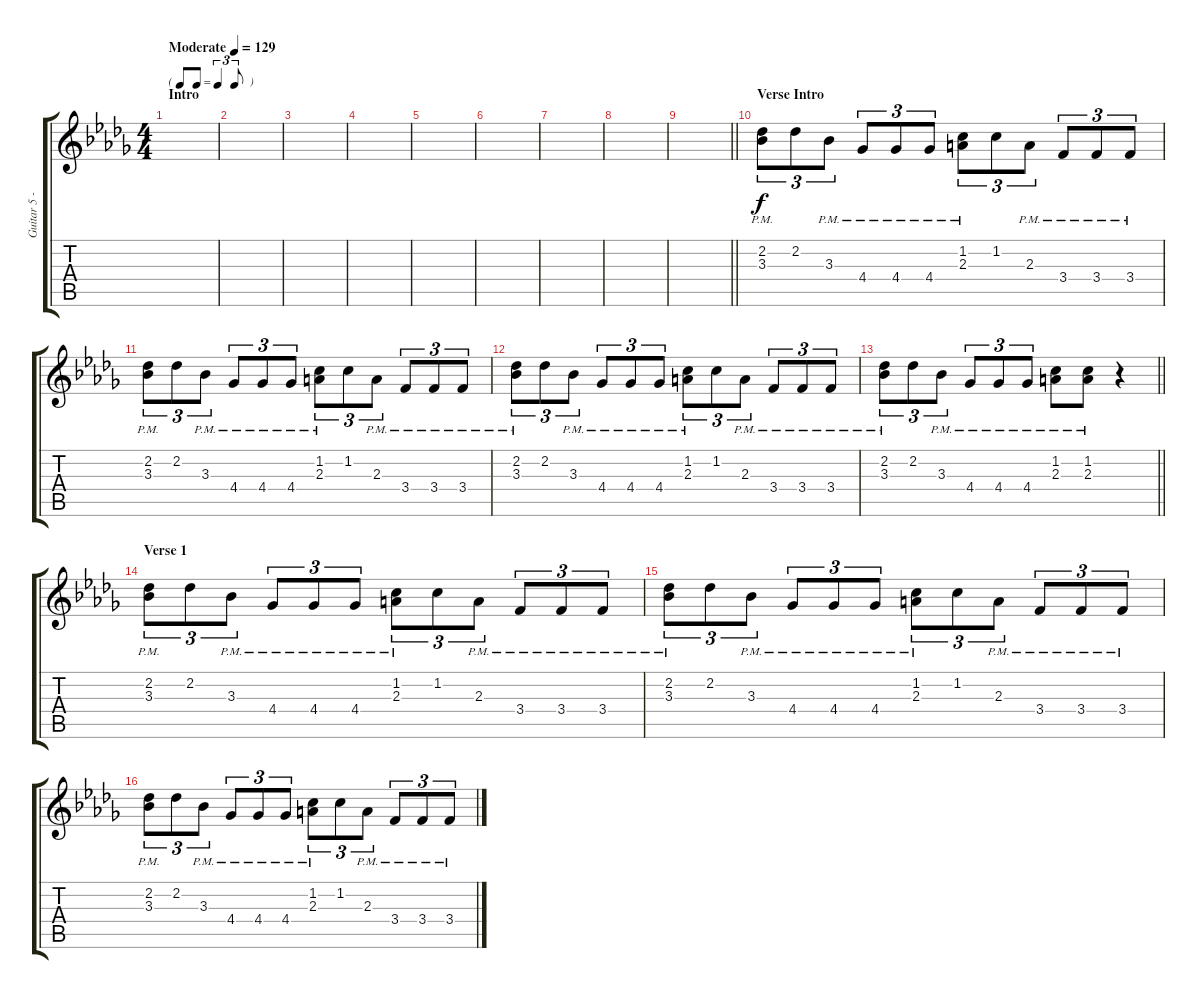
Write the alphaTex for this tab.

\track ("Guitar 5 - Clean" "Guitar 5 -") {instrument electricguitarclean}
\staff {score tabs}
\tuning (E4 B3 G3 D3 A2 E2) {hide}
\ts (4 4)
\tf triplet8th
\section ("" "Intro")
\tempo (129 "Moderate")
\clef g2
\ks db
|
|
|
|
|
|
|
|
\barLineRight lightlight
|
\section ("" "Verse Intro")
(2.2{pm} 3.3{pm}).8{tu (3 2)} 2.2.8{tu (3 2)} 3.3{pm}.8{tu (3 2)} 4.4{pm}.8{tu (3 2)} 4.4{pm}.8{tu (3 2)} 4.4{pm}.8{tu (3 2)} (1.2{pm} 2.3{pm}).8{tu (3 2)} 1.2.8{tu (3 2)} 2.3{pm}.8{tu (3 2)} 3.4{pm}.8{tu (3 2)} 3.4{pm}.8{tu (3 2)} 3.4{pm}.8{tu (3 2)} |
(2.2{pm} 3.3{pm}).8{tu (3 2)} 2.2.8{tu (3 2)} 3.3{pm}.8{tu (3 2)} 4.4{pm}.8{tu (3 2)} 4.4{pm}.8{tu (3 2)} 4.4{pm}.8{tu (3 2)} (1.2{pm} 2.3{pm}).8{tu (3 2)} 1.2.8{tu (3 2)} 2.3{pm}.8{tu (3 2)} 3.4{pm}.8{tu (3 2)} 3.4{pm}.8{tu (3 2)} 3.4{pm}.8{tu (3 2)} |
(2.2{pm} 3.3{pm}).8{tu (3 2)} 2.2.8{tu (3 2)} 3.3{pm}.8{tu (3 2)} 4.4{pm}.8{tu (3 2)} 4.4{pm}.8{tu (3 2)} 4.4{pm}.8{tu (3 2)} (1.2{pm} 2.3{pm}).8{tu (3 2)} 1.2.8{tu (3 2)} 2.3{pm}.8{tu (3 2)} 3.4{pm}.8{tu (3 2)} 3.4{pm}.8{tu (3 2)} 3.4{pm}.8{tu (3 2)} |
\barLineRight lightlight
(2.2{pm} 3.3{pm}).8{tu (3 2)} 2.2.8{tu (3 2)} 3.3{pm}.8{tu (3 2)} 4.4{pm}.8{tu (3 2)} 4.4{pm}.8{tu (3 2)} 4.4{pm}.8{tu (3 2)} (1.2{pm} 2.3{pm}).8 (1.2{pm} 2.3{pm}).8 r.4 |
\section ("" "Verse 1")
(2.2{pm} 3.3{pm}).8{tu (3 2)} 2.2.8{tu (3 2)} 3.3{pm}.8{tu (3 2)} 4.4{pm}.8{tu (3 2)} 4.4{pm}.8{tu (3 2)} 4.4{pm}.8{tu (3 2)} (1.2{pm} 2.3{pm}).8{tu (3 2)} 1.2.8{tu (3 2)} 2.3{pm}.8{tu (3 2)} 3.4{pm}.8{tu (3 2)} 3.4{pm}.8{tu (3 2)} 3.4{pm}.8{tu (3 2)} |
(2.2{pm} 3.3{pm}).8{tu (3 2)} 2.2.8{tu (3 2)} 3.3{pm}.8{tu (3 2)} 4.4{pm}.8{tu (3 2)} 4.4{pm}.8{tu (3 2)} 4.4{pm}.8{tu (3 2)} (1.2{pm} 2.3{pm}).8{tu (3 2)} 1.2.8{tu (3 2)} 2.3{pm}.8{tu (3 2)} 3.4{pm}.8{tu (3 2)} 3.4{pm}.8{tu (3 2)} 3.4{pm}.8{tu (3 2)} |
(2.2{pm} 3.3{pm}).8{tu (3 2)} 2.2.8{tu (3 2)} 3.3{pm}.8{tu (3 2)} 4.4{pm}.8{tu (3 2)} 4.4{pm}.8{tu (3 2)} 4.4{pm}.8{tu (3 2)} (1.2{pm} 2.3{pm}).8{tu (3 2)} 1.2.8{tu (3 2)} 2.3{pm}.8{tu (3 2)} 3.4{pm}.8{tu (3 2)} 3.4{pm}.8{tu (3 2)} 3.4{pm}.8{tu (3 2)}
